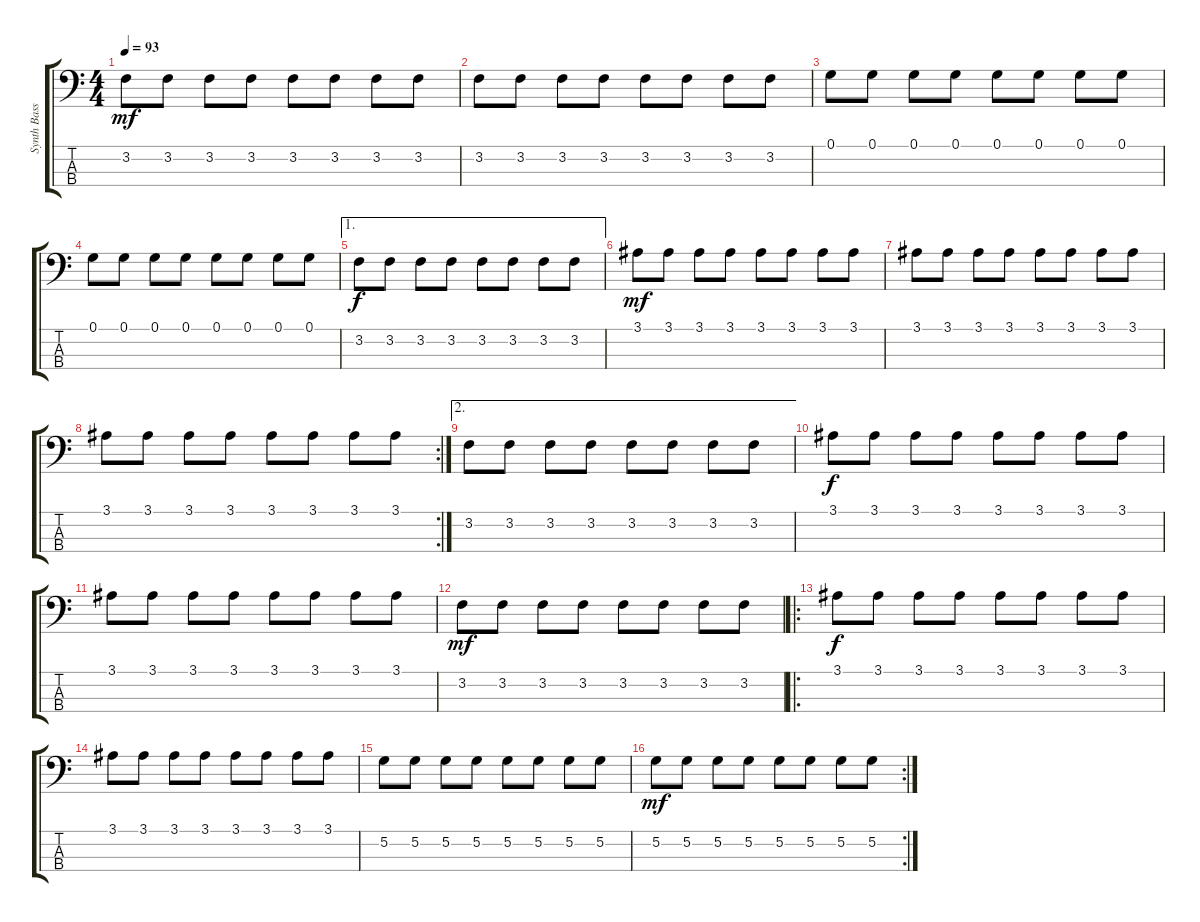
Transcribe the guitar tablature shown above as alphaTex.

\track ("Synth Bass" "Synth Bass") {instrument synthbass1}
\staff {score tabs}
\tuning (G2 D2 A1 E1) {hide}
\ts (4 4)
\tempo 93
\clef f4
\ks c
3.2.8{dy mf} 3.2.8 3.2.8 3.2.8 3.2.8 3.2.8 3.2.8 3.2.8 |
3.2.8 3.2.8 3.2.8 3.2.8 3.2.8 3.2.8 3.2.8 3.2.8 |
0.1.8 0.1.8 0.1.8 0.1.8 0.1.8 0.1.8 0.1.8 0.1.8 |
0.1.8 0.1.8 0.1.8 0.1.8 0.1.8 0.1.8 0.1.8 0.1.8 |
\ae 1
3.2.8{dy f} 3.2.8 3.2.8 3.2.8 3.2.8 3.2.8 3.2.8 3.2.8 |
3.1.8{dy mf} 3.1.8 3.1.8 3.1.8 3.1.8 3.1.8 3.1.8 3.1.8 |
3.1.8 3.1.8 3.1.8 3.1.8 3.1.8 3.1.8 3.1.8 3.1.8 |
\rc 2
3.1.8 3.1.8 3.1.8 3.1.8 3.1.8 3.1.8 3.1.8 3.1.8 |
\ae 2
3.2.8 3.2.8 3.2.8 3.2.8 3.2.8 3.2.8 3.2.8 3.2.8 |
3.1.8{dy f} 3.1.8 3.1.8 3.1.8 3.1.8 3.1.8 3.1.8 3.1.8 |
3.1.8 3.1.8 3.1.8 3.1.8 3.1.8 3.1.8 3.1.8 3.1.8 |
3.2.8{dy mf} 3.2.8 3.2.8 3.2.8 3.2.8 3.2.8 3.2.8 3.2.8 |
\ro
3.1.8{dy f} 3.1.8 3.1.8 3.1.8 3.1.8 3.1.8 3.1.8 3.1.8 |
3.1.8 3.1.8 3.1.8 3.1.8 3.1.8 3.1.8 3.1.8 3.1.8 |
5.2.8 5.2.8 5.2.8 5.2.8 5.2.8 5.2.8 5.2.8 5.2.8 |
\rc 2
5.2.8{dy mf} 5.2.8 5.2.8 5.2.8 5.2.8 5.2.8 5.2.8 5.2.8
